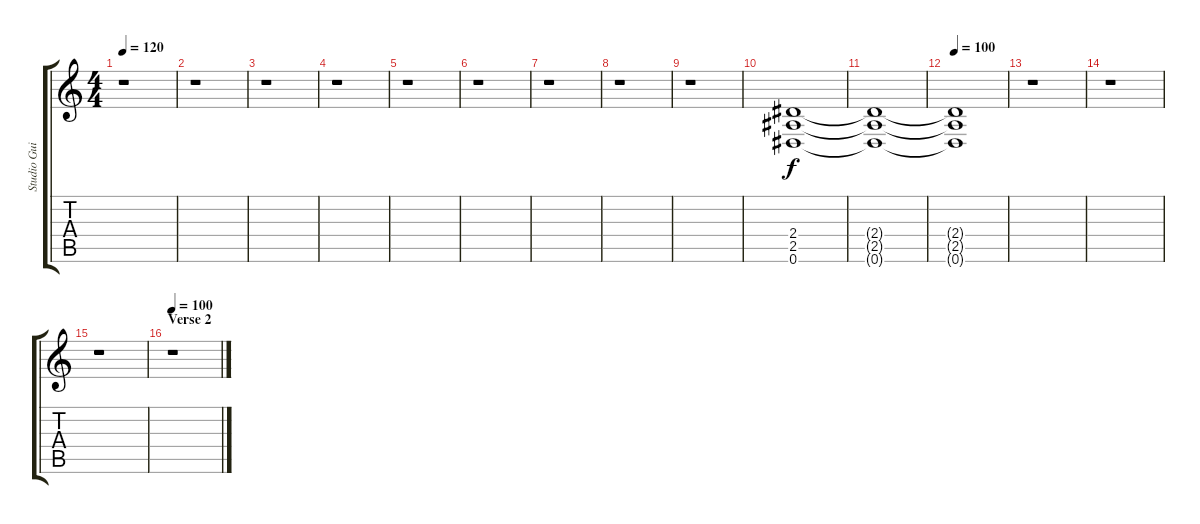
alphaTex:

\track ("Studio Guitar/Vocals" "Studio Gui") {instrument distortionguitar}
\staff {score tabs}
\tuning (Eb4 Bb3 Gb3 Db3 Ab2 Eb2) {hide}
\ts (4 4)
\tempo 120
\clef g2
\ks c
r.1{dy f} |
r.1 |
r.1 |
r.1 |
r.1 |
r.1 |
r.1 |
r.1 |
r.1 |
(2.4 2.5 0.6).1{volume 6 balance 8} |
(2.4{t} 2.5{t} 0.6{t}).1 |
\tempo 100
(2.4{t} 2.5{t} 0.6{t}).1 |
r.1 |
r.1 |
r.1 |
\section ("" "Verse 2")
\tempo 100
r.1
